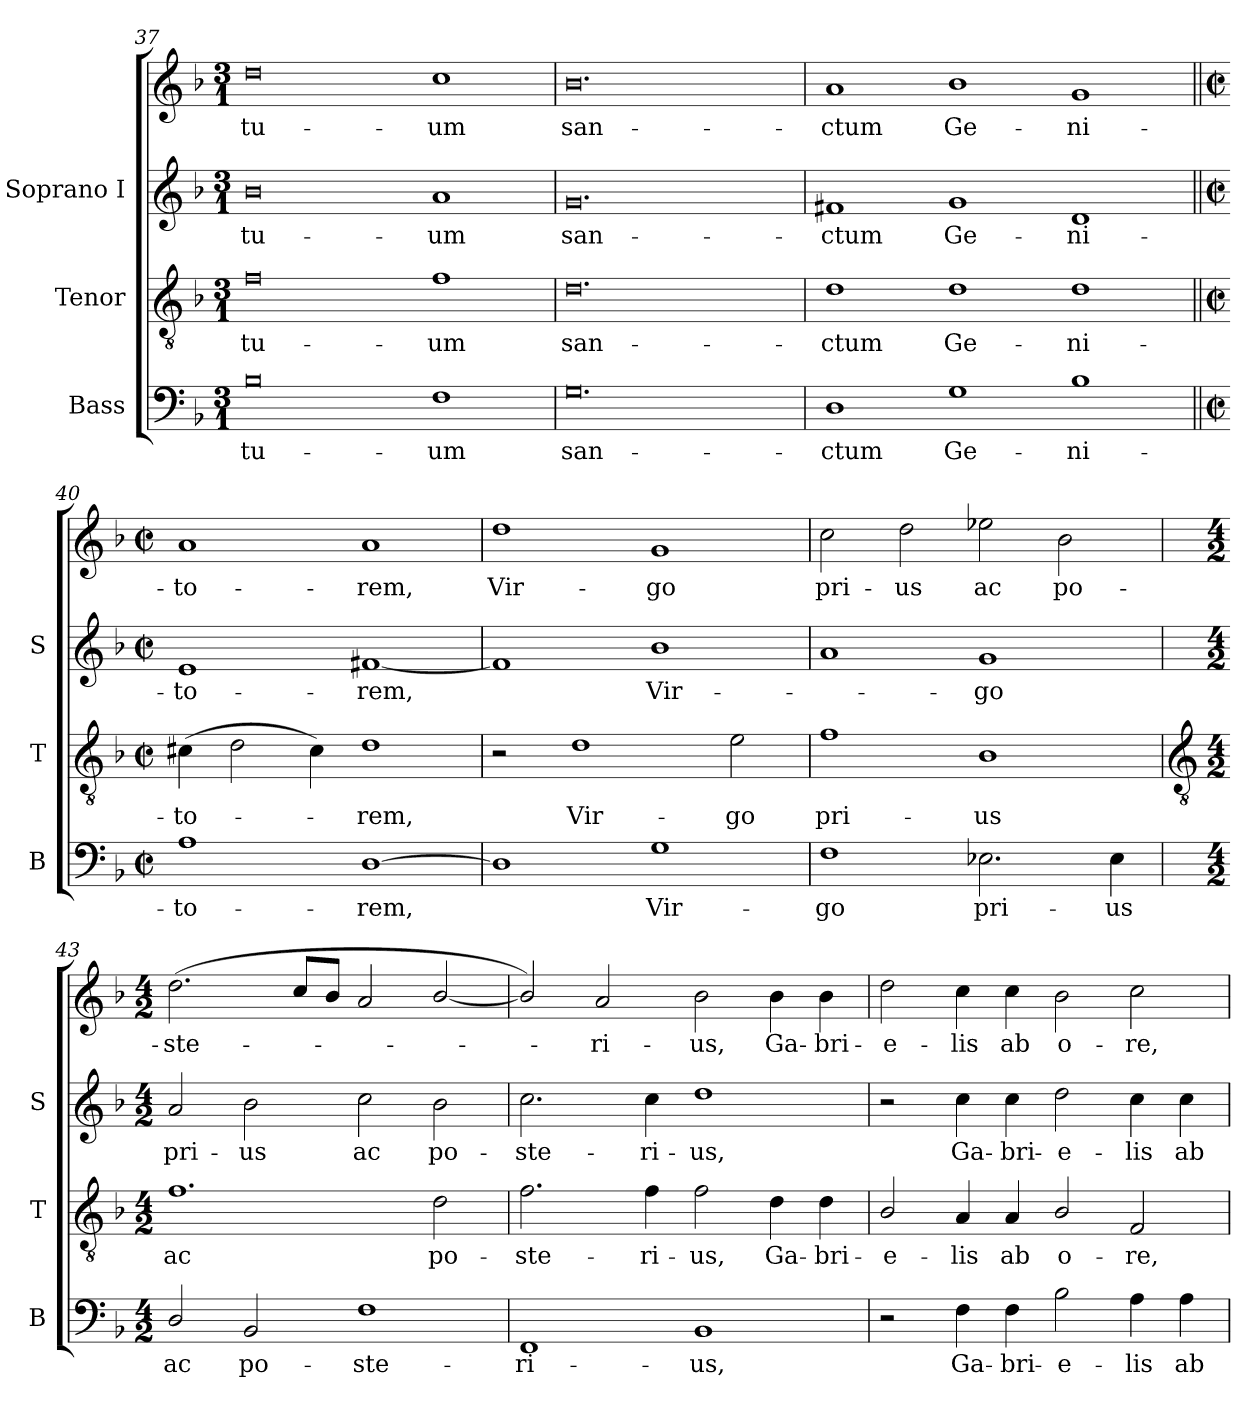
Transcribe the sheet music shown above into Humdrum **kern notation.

**kern	**text	**kern	**text	**kern	**text	**kern	**text
*part3	*part3	*part2	*part2	*part1	*part1	*part1	*part1
*staff4	*staff4	*staff3	*staff3	*staff2	*staff2	*staff1	*staff1
*I"Bass	*	*I"Tenor	*	*I"Soprano I	*	*	*
*I'B	*	*I'T	*	*I'S	*	*	*
*clefF4	*	*clefGv2	*	*clefG2	*	*clefG2	*
*k[b-]	*	*k[b-]	*	*k[b-]	*	*k[b-]	*
*F:	*	*F:	*	*F:	*	*F:	*
*M3/1	*	*M3/1	*	*M3/1	*	*M3/1	*
=37	=37	=37	=37	=37	=37	=37	=37
!	!LO:LY:b	!	!LO:LY:b	!	!LO:LY:b	!	!LO:LY:b
0B-	tu-	0f	tu-	0b-	tu-	0dd	tu-
!	!LO:LY:b	!	!LO:LY:b	!	!LO:LY:b	!	!LO:LY:b
1F	-um	1f	-um	1a	-um	1cc	-um
=38	=38	=38	=38	=38	=38	=38	=38
!	!LO:LY:b	!	!LO:LY:b	!	!LO:LY:b	!	!LO:LY:b
0.G	san-	0.d	san-	0.g	-san-	0.b-	san-
=39	=39	=39	=39	=39	=39	=39	=39
!	!LO:LY:b	!	!LO:LY:b	!	!LO:LY:b	!	!LO:LY:b
1D	-ctum	1d	-ctum	1f#X	-ctum	1a	-ctum
!	!LO:LY:b	!	!LO:LY:b	!	!LO:LY:b	!	!LO:LY:b
1G	Ge-	1d	Ge-	1g	Ge-	1b-	Ge-
!	!LO:LY:b	!	!LO:LY:b	!	!LO:LY:b	!	!LO:LY:b
1B-	-ni-	1d	-ni-	1d	-ni-	1g	-ni-
=40||	=40||	=40||	=40||	=40||	=40||	=40||	=40||
*M4/2	*	*M4/2	*	*M4/2	*	*M4/2	*
*met(c|)	*	*met(c|)	*	*met(c|)	*	*met(c|)	*
!	!LO:LY:b	!	!LO:LY:b	!	!LO:LY:b	!	!LO:LY:b
1A	-to-	(>4c#X	-to-	1e	to-	1a	-to-
.	.	2d	.	.	.	.	.
.	.	4c#)	.	.	.	.	.
!	!LO:LY:b	!	!LO:LY:b	!	!LO:LY:b	!	!LO:LY:b
[1D	-rem,	1d	rem,	[1f#X	-rem,	1a	-rem,
=41	=41	=41	=41	=41	=41	=41	=41
!	!	!	!	!	!	!	!LO:LY:b
1D]	.	2r	.	1f#]	.	1dd	Vir-
!	!	!	!LO:LY:b	!	!	!	!
.	.	1d	Vir-	.	.	.	.
!	!LO:LY:b	!	!	!	!LO:LY:b	!	!LO:LY:b
1G	Vir-	.	.	1b-	Vir-	1g	-go
!	!	!	!LO:LY:b	!	!	!	!
.	.	2e	-go	.	.	.	.
=42	=42	=42	=42	=42	=42	=42	=42
!	!LO:LY:b	!	!LO:LY:b	!	!	!	!LO:LY:b
1F	-go	1f	pri-	1a	.	2cc	pri-
!	!	!	!	!	!	!	!LO:LY:b
.	.	.	.	.	.	2dd	-us
!	!LO:LY:b	!	!LO:LY:b	!	!LO:LY:b	!	!LO:LY:b
2.E-X	pri-	1B-	-us	1g	-go	2ee-X	ac
!	!	!	!	!	!	!	!LO:LY:b
.	.	.	.	.	.	2b-	po-
!	!LO:LY:b	!	!	!	!	!	!
4E-	-us	.	.	.	.	.	.
!!LO:LB:g=z
=43	=43	=43	=43	=43	=43	=43	=43
*	*	*clefGv2	*	*	*	*	*
*M4/2	*	*M4/2	*	*M4/2	*	*M4/2	*
!	!LO:LY:b	!	!LO:LY:b	!	!LO:LY:b	!	!LO:LY:b
2D/	ac	1.f	ac	2a	pri-	(<2.dd	ste-
!	!LO:LY:b	!	!	!	!LO:LY:b	!	!
2BB-	po-	.	.	2b-	-us	.	.
.	.	.	.	.	.	8cc/L	.
.	.	.	.	.	.	8b-/J	.
!	!LO:LY:b	!	!	!	!LO:LY:b	!	!
1F	-ste-	.	.	2cc	ac	2a	.
!	!	!	!LO:LY:b	!	!LO:LY:b	!	!
.	.	2d	po-	2b-	po-	[2b-/	.
=44	=44	=44	=44	=44	=44	=44	=44
!	!LO:LY:b	!	!LO:LY:b	!	!LO:LY:b	!	!
1FF	-ri-	2.f	-ste-	2.cc	-ste-	2b-/])	.
!	!	!	!	!	!	!	!LO:LY:b
.	.	.	.	.	.	2a	-ri-
!	!	!	!LO:LY:b	!	!LO:LY:b	!	!
.	.	4f	-ri-	4cc	-ri-	.	.
!	!LO:LY:b	!	!LO:LY:b	!	!LO:LY:b	!	!LO:LY:b
1BB-	-us,	2f	-us,	1dd	-us,	2b-	-us,
!	!	!	!LO:LY:b	!	!	!	!LO:LY:b
.	.	4d	Ga-	.	.	4b-	Ga-
!	!	!	!LO:LY:b	!	!	!	!LO:LY:b
.	.	4d	-bri-	.	.	4b-	-bri-
=45	=45	=45	=45	=45	=45	=45	=45
!	!	!	!LO:LY:b	!	!	!	!LO:LY:b
2r	.	2B-/	-e-	2r	.	2dd	e-
!	!LO:LY:b	!	!LO:LY:b	!	!LO:LY:b	!	!LO:LY:b
4F	Ga-	4A	-lis	4cc	Ga-	4cc	-lis
!	!LO:LY:b	!	!LO:LY:b	!	!LO:LY:b	!	!LO:LY:b
4F	-bri-	4A	ab	4cc	-bri-	4cc	ab
!	!LO:LY:b	!	!LO:LY:b	!	!LO:LY:b	!	!LO:LY:b
2B-	-e-	2B-/	o-	2dd	-e-	2b-	o-
!	!LO:LY:b	!	!LO:LY:b	!	!LO:LY:b	!	!LO:LY:b
4A	-lis	2F	-re,	4cc	-lis	2cc	-re,
!	!LO:LY:b	!	!	!	!LO:LY:b	!	!
4A	ab	.	.	4cc	ab	.	.
=	=	=	=	=	=	=	=
*-	*-	*-	*-	*-	*-	*-	*-
